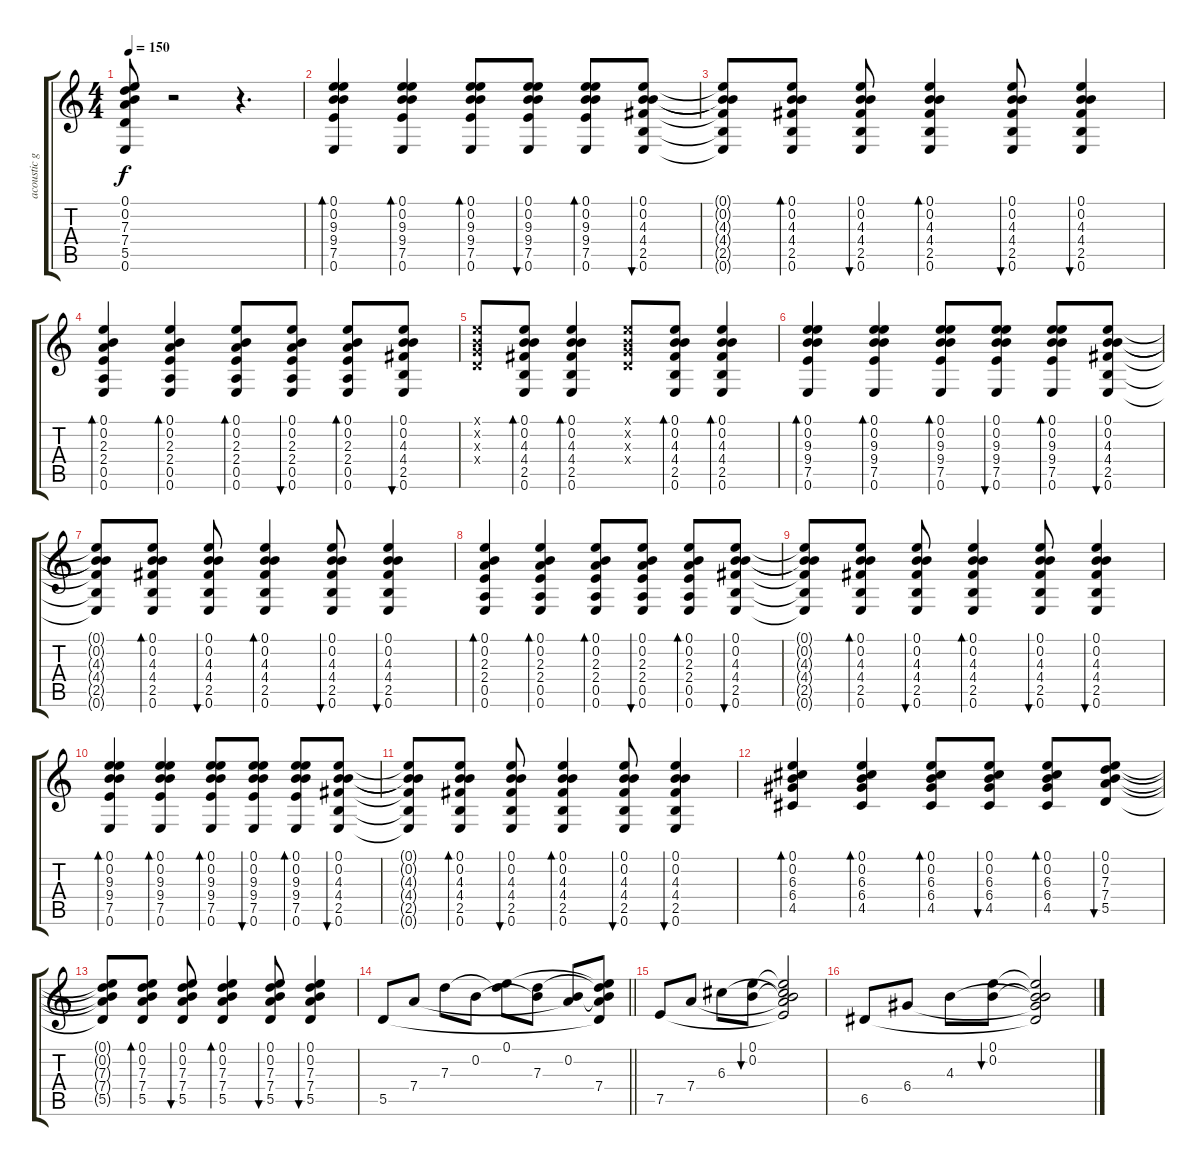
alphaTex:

\track ("acoustic guitar" "acoustic g") {instrument acousticguitarsteel}
\staff {score tabs}
\tuning (E4 B3 G3 D3 A2 E2) {hide}
\ts (4 4)
\tempo 150
\clef g2
\ks c
(0.1 0.2 7.3 7.4 5.5 0.6).8{dy f} r.2 r.4{d} |
(0.1 0.2 9.3 9.4 7.5 0.6).4{bd 60} (0.1 0.2 9.3 9.4 7.5 0.6).4{bd 60} (0.1 0.2 9.3 9.4 7.5 0.6).8{bd 60} (0.1 0.2 9.3 9.4 7.5 0.6).8{bu 60} (0.1 0.2 9.3 9.4 7.5 0.6).8{bd 60} (0.1 0.2 4.3 4.4 2.5 0.6).8{bu 60} |
(0.1{t} 0.2{t} 4.3{t} 4.4{t} 2.5{t} 0.6{t}).8 (0.1 0.2 4.3 4.4 2.5 0.6).8{bd 60} (0.1 0.2 4.3 4.4 2.5 0.6).8{bu 60} (0.1 0.2 4.3 4.4 2.5 0.6).4{bd 60} (0.1 0.2 4.3 4.4 2.5 0.6).8{bu 60} (0.1 0.2 4.3 4.4 2.5 0.6).4{bu 60} |
(0.1 0.2 2.3 2.4 0.5 0.6).4{bd 60} (0.1 0.2 2.3 2.4 0.5 0.6).4{bd 60} (0.1 0.2 2.3 2.4 0.5 0.6).8{bd 60} (0.1 0.2 2.3 2.4 0.5 0.6).8{bu 60} (0.1 0.2 2.3 2.4 0.5 0.6).8{bd 60} (0.1 0.2 4.3 4.4 2.5 0.6).8{bu 60} |
(0.1{x} 0.2{x} 0.3{x} 0.4{x}).8 (0.1 0.2 4.3 4.4 2.5 0.6).8{bd 30} (0.1 0.2 4.3 4.4 2.5 0.6).4{bd 30} (0.1{x} 0.2{x} 0.3{x} 0.4{x}).8 (0.1 0.2 4.3 4.4 2.5 0.6).8{bd 30} (0.1 0.2 4.3 4.4 2.5 0.6).4{bd 30} |
(0.1 0.2 9.3 9.4 7.5 0.6).4{bd 60} (0.1 0.2 9.3 9.4 7.5 0.6).4{bd 60} (0.1 0.2 9.3 9.4 7.5 0.6).8{bd 60} (0.1 0.2 9.3 9.4 7.5 0.6).8{bu 60} (0.1 0.2 9.3 9.4 7.5 0.6).8{bd 60} (0.1 0.2 4.3 4.4 2.5 0.6).8{bu 60} |
(0.1{t} 0.2{t} 4.3{t} 4.4{t} 2.5{t} 0.6{t}).8 (0.1 0.2 4.3 4.4 2.5 0.6).8{bd 60} (0.1 0.2 4.3 4.4 2.5 0.6).8{bu 60} (0.1 0.2 4.3 4.4 2.5 0.6).4{bd 60} (0.1 0.2 4.3 4.4 2.5 0.6).8{bu 60} (0.1 0.2 4.3 4.4 2.5 0.6).4{bu 60} |
(0.1 0.2 2.3 2.4 0.5 0.6).4{bd 60} (0.1 0.2 2.3 2.4 0.5 0.6).4{bd 60} (0.1 0.2 2.3 2.4 0.5 0.6).8{bd 60} (0.1 0.2 2.3 2.4 0.5 0.6).8{bu 60} (0.1 0.2 2.3 2.4 0.5 0.6).8{bd 60} (0.1 0.2 4.3 4.4 2.5 0.6).8{bu 60} |
(0.1{t} 0.2{t} 4.3{t} 4.4{t} 2.5{t} 0.6{t}).8 (0.1 0.2 4.3 4.4 2.5 0.6).8{bd 60} (0.1 0.2 4.3 4.4 2.5 0.6).8{bu 60} (0.1 0.2 4.3 4.4 2.5 0.6).4{bd 60} (0.1 0.2 4.3 4.4 2.5 0.6).8{bu 60} (0.1 0.2 4.3 4.4 2.5 0.6).4{bu 60} |
(0.1 0.2 9.3 9.4 7.5 0.6).4{bd 60} (0.1 0.2 9.3 9.4 7.5 0.6).4{bd 60} (0.1 0.2 9.3 9.4 7.5 0.6).8{bd 60} (0.1 0.2 9.3 9.4 7.5 0.6).8{bu 60} (0.1 0.2 9.3 9.4 7.5 0.6).8{bd 60} (0.1 0.2 4.3 4.4 2.5 0.6).8{bu 60} |
(0.1{t} 0.2{t} 4.3{t} 4.4{t} 2.5{t} 0.6{t}).8 (0.1 0.2 4.3 4.4 2.5 0.6).8{bd 60} (0.1 0.2 4.3 4.4 2.5 0.6).8{bu 60} (0.1 0.2 4.3 4.4 2.5 0.6).4{bd 60} (0.1 0.2 4.3 4.4 2.5 0.6).8{bu 60} (0.1 0.2 4.3 4.4 2.5 0.6).4{bu 60} |
(0.1 0.2 6.3 6.4 4.5).4{bd 60} (0.1 0.2 6.3 6.4 4.5).4{bd 60} (0.1 0.2 6.3 6.4 4.5).8{bd 60} (0.1 0.2 6.3 6.4 4.5).8{bu 60} (0.1 0.2 6.3 6.4 4.5).8{bd 60} (0.1 0.2 7.3 7.4 5.5).8{bu 60} |
(0.1{t} 0.2{t} 7.3{t} 7.4{t} 5.5{t}).8 (0.1 0.2 7.3 7.4 5.5).8{bd 60} (0.1 0.2 7.3 7.4 5.5).8{bu 60} (0.1 0.2 7.3 7.4 5.5).4{bd 60} (0.1 0.2 7.3 7.4 5.5).8{bu 60} (0.1 0.2 7.3 7.4 5.5).4{bu 60} |
\barLineRight lightlight
5.5.8 7.4.8 7.3.8 0.2.8 (0.1 7.3{t}).8 (0.2{t} 7.3).8 (0.2 7.4{t}).8 (0.1{t} 0.2{t} 7.3{t} 7.4 5.5{t}).8 |
7.5.8 7.4.8 6.3.8 (0.1 0.2).8{bu 60} (0.1{t} 0.2{t} 6.3{t} 7.4{t} 7.5{t}).2 |
6.5.8 6.4.8 4.3.8 (0.1 0.2).8{bu 60} (0.1{t} 0.2{t} 4.3{t} 6.4{t} 6.5{t}).2
